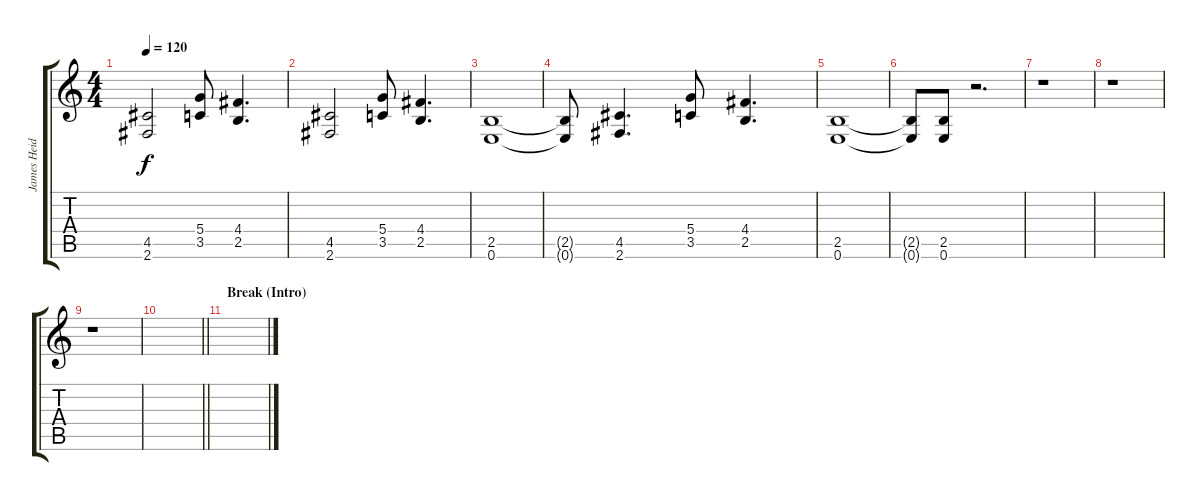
\track ("James Heidfield" "James Heid") {instrument distortionguitar}
\staff {score tabs}
\tuning (E4 B3 G3 D3 A2 E2) {hide}
\ts (4 4)
\tempo 120
\clef g2
\ks c
(4.5 2.6).2{dy f} (5.4 3.5).8 (4.4 2.5).4{d} |
(4.5 2.6).2 (5.4 3.5).8 (4.4 2.5).4{d} |
(2.5 0.6).1 |
(2.5{t} 0.6{t}).8 (4.5 2.6).4{d} (5.4 3.5).8 (4.4 2.5).4{d} |
(2.5 0.6).1 |
(2.5{t} 0.6{t}).8 (2.5 0.6).8 r.2{d} |
r.1 |
r.1 |
r.1 |
\barLineRight lightlight
|
\section ("" "Break (Intro)")
